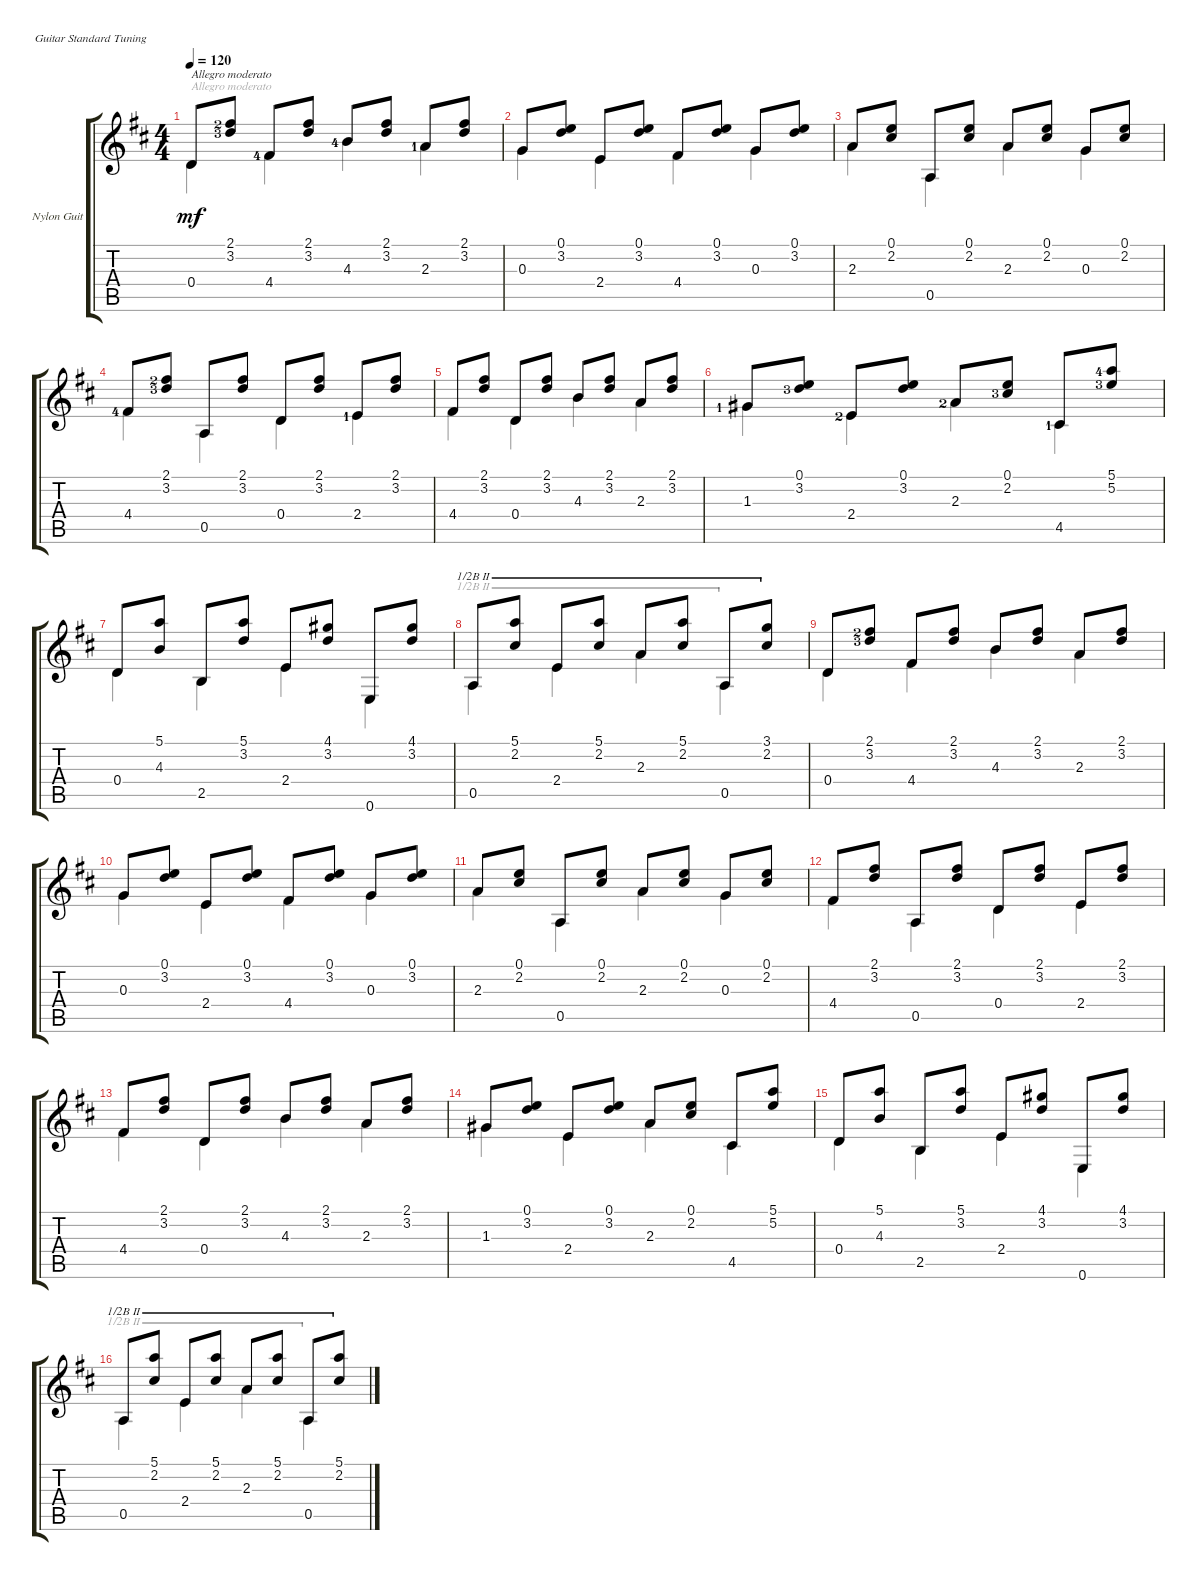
\defaultSystemsLayout 4
\bracketExtendMode groupsimilarinstruments
\firstSystemTrackNameOrientation horizontal
\otherSystemsTrackNameOrientation horizontal
\track ("Nylon Guitar" "Nylon Guit") {instrument acousticguitarsteel}
\staff {score tabs}
\tuning (E4 B3 G3 D3 A2 E2)
\voice
\ts (4 4)
\tempo 120
\clef g2
\scale
0.327731
\ks d
0.4.8{txt "Allegro moderato" dy mf instrument acousticguitarsteel} (2.1{lf 3} 3.2{lf 4}).8 4.4{lf 5}.8 (2.1 3.2).8 4.3{lf 5}.8 (2.1 3.2).8 2.3{lf 2}.8 (2.1 3.2).8 |
\scale
0.22409 0.3.8 (0.1 3.2).8 2.4.8 (0.1 3.2).8 4.4.8 (0.1 3.2).8 0.3.8 (0.1 3.2).8 |
\scale
0.22409 2.3.8 (0.1 2.2).8 0.5.8 (0.1 2.2).8 2.3.8 (0.1 2.2).8 0.3.8 (0.1 2.2).8 |
\scale
0.22409 4.4{lf 5}.8 (2.1{lf 3} 3.2{lf 4}).8 0.5.8 (2.1 3.2).8 0.4.8 (2.1 3.2).8 2.4{lf 2}.8 (2.1 3.2).8 |
\scale
0.243531 4.4.8 (2.1 3.2).8 0.4.8 (2.1 3.2).8 4.3.8 (2.1 3.2).8 2.3.8 (2.1 3.2).8 |
\scale
0.246575 1.3{lf 2}.8 (0.1 3.2{lf 4}).8 2.4{lf 3}.8 (0.1 3.2).8 2.3{lf 3}.8 (0.1 2.2{lf 4}).8 4.5{lf 2}.8 (5.1{lf 5} 5.2{lf 4}).8 |
\scale
0.266362 0.4.8 (5.1 4.3).8 2.5.8 (5.1 3.2).8 2.4.8 (4.1 3.2).8 0.6.8 (4.1 3.2).8 |
\scale
0.243531 0.5.8{barre (2 half)} (5.1 2.2).8{barre (2 half)} 2.4.8{barre (2 half)} (5.1 2.2).8{barre (2 half)} 2.3.8{barre (2 half)} (5.1 2.2).8{barre (2 half)} 0.5.8{barre (2 half)} (3.1 2.2).8{barre (2 half)} |
\scale
0.25 0.4.8 (2.1{lf 3} 3.2{lf 4}).8 4.4.8 (2.1 3.2).8 4.3.8 (2.1 3.2).8 2.3.8 (2.1 3.2).8 |
\scale
0.25 0.3.8 (0.1 3.2).8 2.4.8 (0.1 3.2).8 4.4.8 (0.1 3.2).8 0.3.8 (0.1 3.2).8 |
\scale
0.25 2.3.8 (0.1 2.2).8 0.5.8 (0.1 2.2).8 2.3.8 (0.1 2.2).8 0.3.8 (0.1 2.2).8 |
\scale
0.25 4.4.8 (2.1 3.2).8 0.5.8 (2.1 3.2).8 0.4.8 (2.1 3.2).8 2.4.8 (2.1 3.2).8 |
\scale
0.243531 4.4.8 (2.1 3.2).8 0.4.8 (2.1 3.2).8 4.3.8 (2.1 3.2).8 2.3.8 (2.1 3.2).8 |
\scale
0.246575 1.3.8 (0.1 3.2).8 2.4.8 (0.1 3.2).8 2.3.8 (0.1 2.2).8 4.5.8 (5.1 5.2).8 |
\scale
0.266362 0.4.8 (5.1 4.3).8 2.5.8 (5.1 3.2).8 2.4.8 (4.1 3.2).8 0.6.8 (4.1 3.2).8 |
0.5.8{barre (2 half)} (5.1 2.2).8{barre (2 half)} 2.4.8{barre (2 half)} (5.1 2.2).8{barre (2 half)} 2.3.8{barre (2 half)} (5.1 2.2).8{barre (2 half)} 0.5.8{barre (2 half)} (5.1 2.2).8{barre (2 half)}
\voice
\clef g2
\ottava regular
\simile none
\scale
0.327731
\ks d
0.4.4{txt "Allegro moderato" dy mf} 4.4{lf 5}.4 4.3{lf 5}.4 2.3{lf 2}.4 |
\scale
0.22409 0.3.4 2.4.4 4.4.4 0.3.4 |
\scale
0.22409 2.3.4 0.5.4 2.3.4 0.3.4 |
\scale
0.22409 4.4{lf 5}.4 0.5.4 0.4.4 2.4{lf 2}.4 |
\scale
0.243531 4.4.4 0.4.4 4.3.4 2.3.4 |
\scale
0.246575 1.3{lf 2}.4 2.4{lf 3}.4 2.3{lf 3}.4 4.5{lf 2}.4 |
\scale
0.266362 0.4.4 2.5.4 2.4.4 0.6.4 |
\scale
0.243531 0.5.4{barre (2 half)} 2.4.4{barre (2 half)} 2.3.4{barre (2 half)} 0.5.4{barre (2 half)} |
\scale
0.25 0.4.4 4.4.4 4.3.4 2.3.4 |
\scale
0.25 0.3.4 2.4.4 4.4.4 0.3.4 |
\scale
0.25 2.3.4 0.5.4 2.3.4 0.3.4 |
\scale
0.25 4.4.4 0.5.4 0.4.4 2.4.4 |
\scale
0.243531 4.4.4 0.4.4 4.3.4 2.3.4 |
\scale
0.246575 1.3.4 2.4.4 2.3.4 4.5.4 |
\scale
0.266362 0.4.4 2.5.4 2.4.4 0.6.4 |
0.5.4{barre (2 half)} 2.4.4{barre (2 half)} 2.3.4{barre (2 half)} 0.5.4{barre (2 half)}
